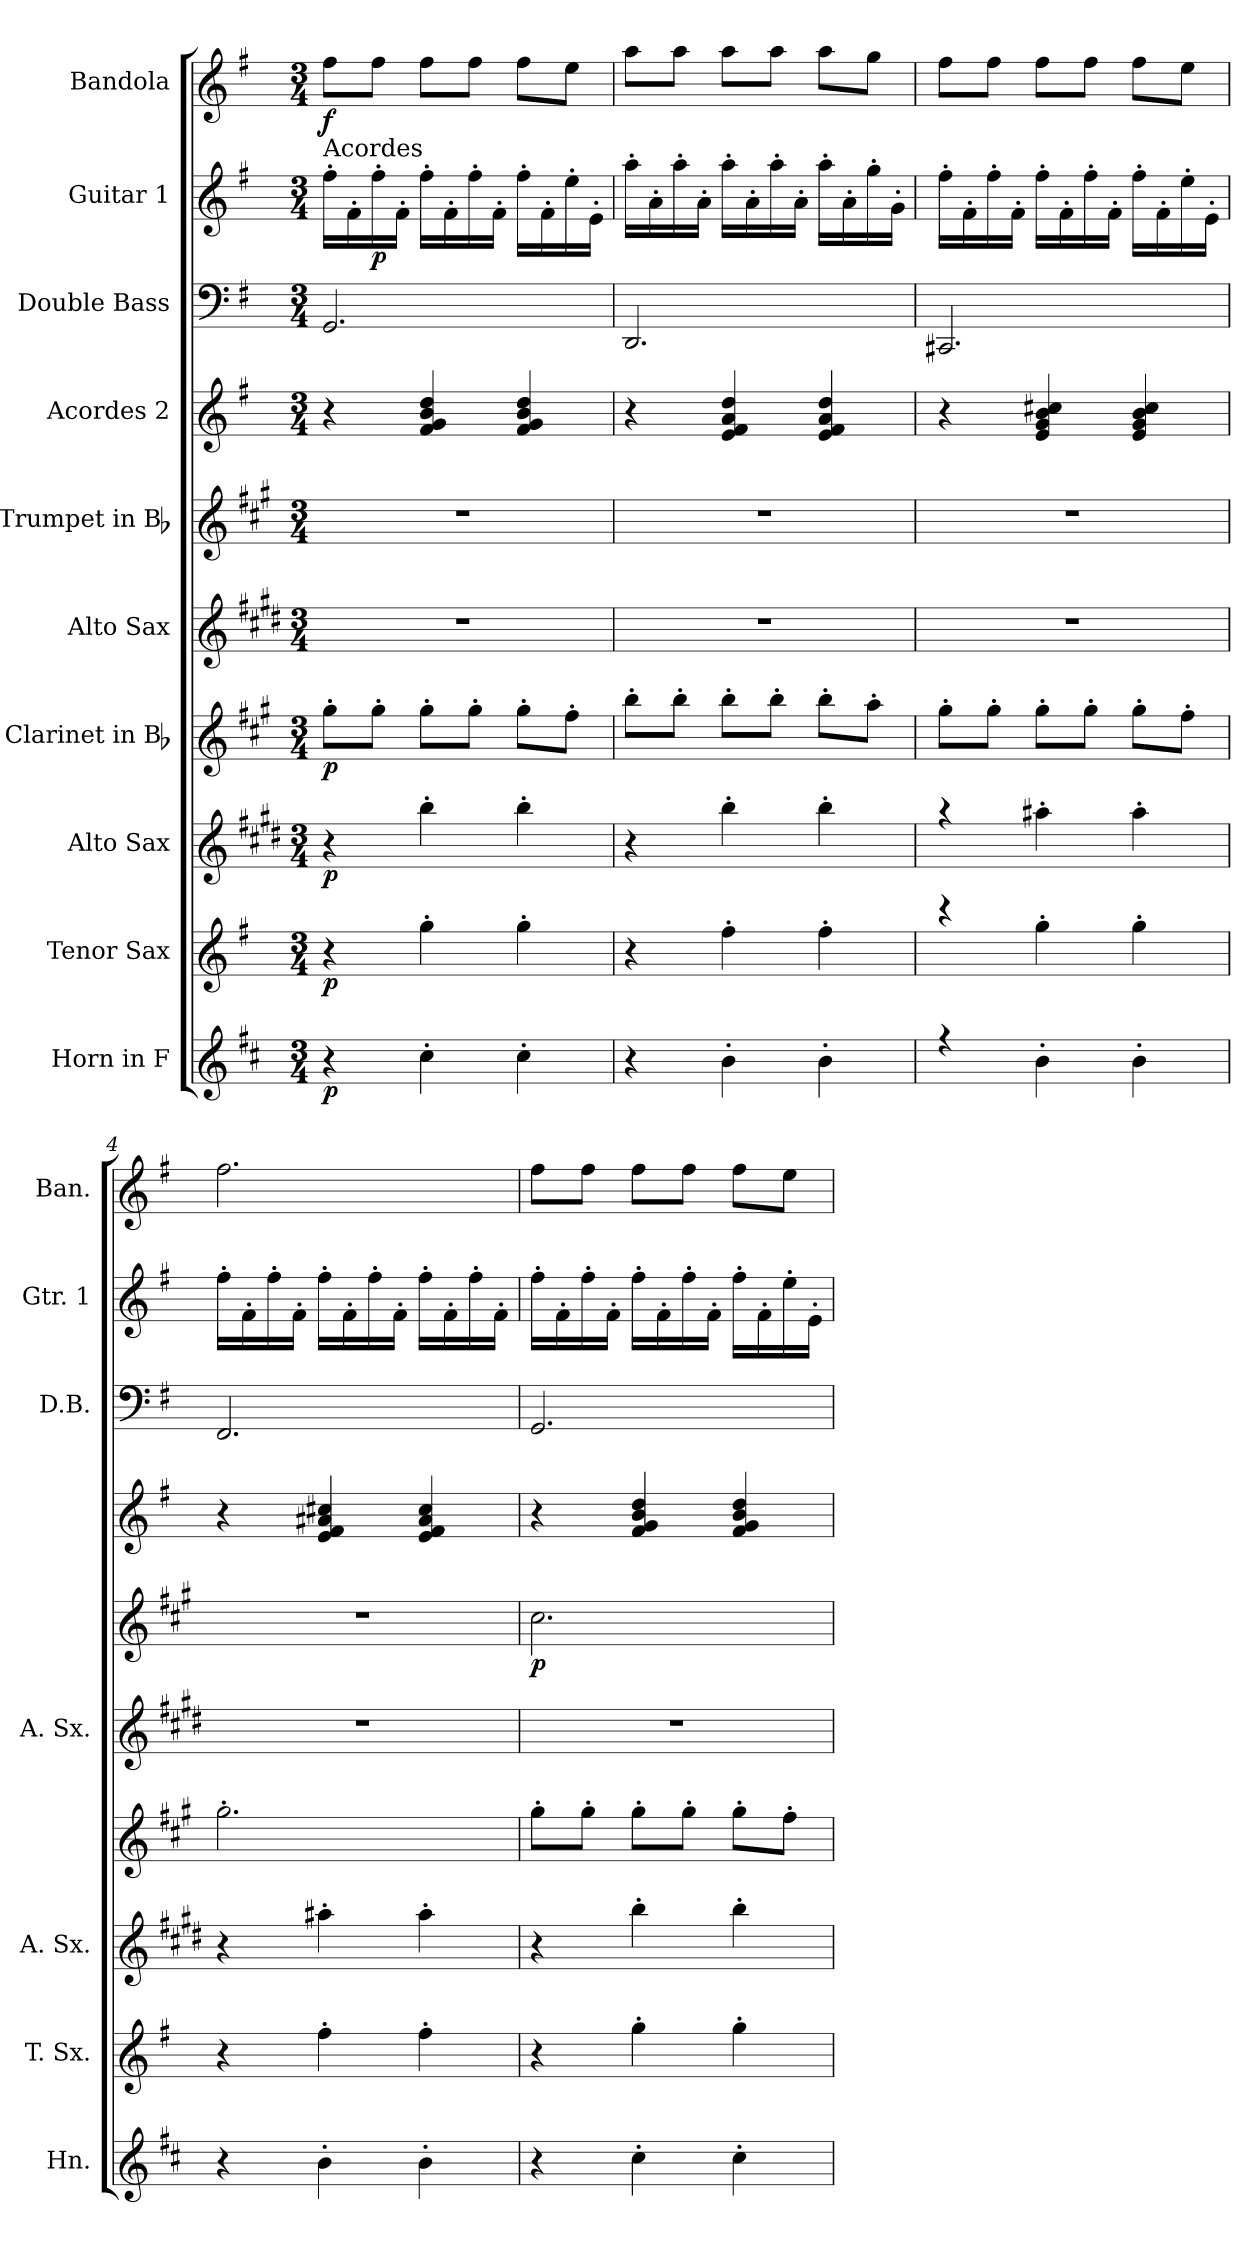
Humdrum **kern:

**kern	**dynam	**kern	**dynam	**kern	**dynam	**kern	**dynam	**kern	**kern	**dynam	**kern	**kern	**kern	**dynam	**kern	**dynam
*part10	*part10	*part9	*part9	*part8	*part8	*part7	*part7	*part6	*part5	*part5	*part4	*part3	*part2	*part2	*part1	*part1
*staff10	*staff10	*staff9	*staff9	*staff8	*staff8	*staff7	*staff7	*staff6	*staff5	*staff5	*staff4	*staff3	*staff2	*staff2	*staff1	*staff1
*I"Horn in F	*	*I"Tenor Sax	*	*I"Alto Sax	*	*I"Clarinet in Bb	*	*I"Alto Sax	*I"Trumpet in Bb	*	*I"Acordes 2	*I"Double Bass	*I"Guitar 1	*	*I"Bandola	*
*I'Hn.	*	*I'T. Sx.	*	*I'A. Sx.	*	*	*	*I'A. Sx.	*	*	*	*I'D.B.	*I'Gtr. 1	*	*I'Ban.	*
*clefG2	*	*clefG2	*	*clefG2	*	*clefG2	*	*clefG2	*clefG2	*	*clefG2	*clefF4	*clefG2	*	*clefG2	*
*ITrd4c7	*	*ITrd8c14	*	*ITrd5c9	*	*ITrd1c2	*	*ITrd5c9	*ITrd1c2	*	*ITrd7c12	*ITrd7c12	*ITrd7c12	*	*	*
*k[f#]	*	*k[f#]	*	*k[f#]	*	*k[f#]	*	*k[f#]	*k[f#]	*	*k[f#]	*k[f#]	*k[f#]	*	*k[f#]	*
*G:	*	*G:	*	*G:	*	*G:	*	*G:	*G:	*	*G:	*G:	*G:	*	*G:	*
*M3/4	*	*M3/4	*	*M3/4	*	*M3/4	*	*M3/4	*M3/4	*	*M3/4	*M3/4	*M3/4	*	*M3/4	*
*MM105	*	*MM105	*	*MM105	*	*MM105	*	*MM105	*MM105	*	*MM105	*MM105	*MM105	*	*MM105	*
=1	=1	=1	=1	=1	=1	=1	=1	=1	=1	=1	=1	=1	=1	=1	=1	=1
!	!	!	!	!	!	!	!	!	!	!	!	!	!	!	!LO:TX:b:t=Acordes	!
!	!LO:DY:b	!	!LO:DY:b	!	!LO:DY:b	!	!LO:DY:b	!	!	!	!	!	!	!	!	!LO:DY:b
4r	p	4r	p	4r	p	8ff#'\L	p	2.r	2.r	.	4r	2.GGG/	16f#'\LL	.	8ff#\L	f
.	.	.	.	.	.	.	.	.	.	.	.	.	16F#'\	.	.	.
!	!	!	!	!	!	!	!	!	!	!	!	!	!	!LO:DY:b	!	!
.	.	.	.	.	.	8ff#'\J	.	.	.	.	.	.	16f#'\	p	8ff#\J	.
.	.	.	.	.	.	.	.	.	.	.	.	.	16F#'\JJ	.	.	.
4f#'\	.	4g'\	.	4dd'\	.	8ff#'\L	.	.	.	.	4F#/ 4G/ 4B/ 4d/	.	16f#'\LL	.	8ff#\L	.
.	.	.	.	.	.	.	.	.	.	.	.	.	16F#'\	.	.	.
.	.	.	.	.	.	8ff#'\J	.	.	.	.	.	.	16f#'\	.	8ff#\J	.
.	.	.	.	.	.	.	.	.	.	.	.	.	16F#'\JJ	.	.	.
4f#'\	.	4g'\	.	4dd'\	.	8ff#'\L	.	.	.	.	4F#/ 4G/ 4B/ 4d/	.	16f#'\LL	.	8ff#\L	.
.	.	.	.	.	.	.	.	.	.	.	.	.	16F#'\	.	.	.
.	.	.	.	.	.	8ee'\J	.	.	.	.	.	.	16e'\	.	8ee\J	.
.	.	.	.	.	.	.	.	.	.	.	.	.	16E'\JJ	.	.	.
=2	=2	=2	=2	=2	=2	=2	=2	=2	=2	=2	=2	=2	=2	=2	=2	=2
4r	.	4r	.	4r	.	8aa'\L	.	2.r	2.r	.	4r	2.DDD/	16a'\LL	.	8aa\L	.
.	.	.	.	.	.	.	.	.	.	.	.	.	16A'\	.	.	.
.	.	.	.	.	.	8aa'\J	.	.	.	.	.	.	16a'\	.	8aa\J	.
.	.	.	.	.	.	.	.	.	.	.	.	.	16A'\JJ	.	.	.
4e'\	.	4f#'\	.	4dd'\	.	8aa'\L	.	.	.	.	4E/ 4F#/ 4A/ 4d/	.	16a'\LL	.	8aa\L	.
.	.	.	.	.	.	.	.	.	.	.	.	.	16A'\	.	.	.
.	.	.	.	.	.	8aa'\J	.	.	.	.	.	.	16a'\	.	8aa\J	.
.	.	.	.	.	.	.	.	.	.	.	.	.	16A'\JJ	.	.	.
4e'\	.	4f#'\	.	4dd'\	.	8aa'\L	.	.	.	.	4E/ 4F#/ 4A/ 4d/	.	16a'\LL	.	8aa\L	.
.	.	.	.	.	.	.	.	.	.	.	.	.	16A'\	.	.	.
.	.	.	.	.	.	8gg'\J	.	.	.	.	.	.	16g'\	.	8gg\J	.
.	.	.	.	.	.	.	.	.	.	.	.	.	16G'\JJ	.	.	.
!!LO:PB:g=z
=3	=3	=3	=3	=3	=3	=3	=3	=3	=3	=3	=3	=3	=3	=3	=3	=3
4rff	.	4rccc	.	4raa	.	8ff#'\L	.	2.r	2.r	.	4r	2.CCC#X/	16f#'\LL	.	8ff#\L	.
.	.	.	.	.	.	.	.	.	.	.	.	.	16F#'\	.	.	.
.	.	.	.	.	.	8ff#'\J	.	.	.	.	.	.	16f#'\	.	8ff#\J	.
.	.	.	.	.	.	.	.	.	.	.	.	.	16F#'\JJ	.	.	.
4e'\	.	4g'\	.	4cc#X'\	.	8ff#'\L	.	.	.	.	4E/ 4G/ 4B/ 4c#X/	.	16f#'\LL	.	8ff#\L	.
.	.	.	.	.	.	.	.	.	.	.	.	.	16F#'\	.	.	.
.	.	.	.	.	.	8ff#'\J	.	.	.	.	.	.	16f#'\	.	8ff#\J	.
.	.	.	.	.	.	.	.	.	.	.	.	.	16F#'\JJ	.	.	.
4e'\	.	4g'\	.	4cc#'\	.	8ff#'\L	.	.	.	.	4E/ 4G/ 4B/ 4c#/	.	16f#'\LL	.	8ff#\L	.
.	.	.	.	.	.	.	.	.	.	.	.	.	16F#'\	.	.	.
.	.	.	.	.	.	8ee'\J	.	.	.	.	.	.	16e'\	.	8ee\J	.
.	.	.	.	.	.	.	.	.	.	.	.	.	16E'\JJ	.	.	.
=4	=4	=4	=4	=4	=4	=4	=4	=4	=4	=4	=4	=4	=4	=4	=4	=4
4r	.	4r	.	4r	.	2.ff#'\	.	2.r	2.r	.	4r	2.FFF#/	16f#'\LL	.	2.ff#\	.
.	.	.	.	.	.	.	.	.	.	.	.	.	16F#'\	.	.	.
.	.	.	.	.	.	.	.	.	.	.	.	.	16f#'\	.	.	.
.	.	.	.	.	.	.	.	.	.	.	.	.	16F#'\JJ	.	.	.
4e'\	.	4f#'\	.	4cc#X'\	.	.	.	.	.	.	4E/ 4F#/ 4A#X/ 4c#X/	.	16f#'\LL	.	.	.
.	.	.	.	.	.	.	.	.	.	.	.	.	16F#'\	.	.	.
.	.	.	.	.	.	.	.	.	.	.	.	.	16f#'\	.	.	.
.	.	.	.	.	.	.	.	.	.	.	.	.	16F#'\JJ	.	.	.
4e'\	.	4f#'\	.	4cc#'\	.	.	.	.	.	.	4E/ 4F#/ 4A#/ 4c#/	.	16f#'\LL	.	.	.
.	.	.	.	.	.	.	.	.	.	.	.	.	16F#'\	.	.	.
.	.	.	.	.	.	.	.	.	.	.	.	.	16f#'\	.	.	.
.	.	.	.	.	.	.	.	.	.	.	.	.	16F#'\JJ	.	.	.
!!LO:PB:g=z
=5	=5	=5	=5	=5	=5	=5	=5	=5	=5	=5	=5	=5	=5	=5	=5	=5
!	!	!	!	!	!	!	!	!	!	!LO:DY:b	!	!	!	!	!	!
4r	.	4r	.	4r	.	8ff#'\L	.	2.r	2.b\	p	4r	2.GGG/	16f#'\LL	.	8ff#\L	.
.	.	.	.	.	.	.	.	.	.	.	.	.	16F#'\	.	.	.
.	.	.	.	.	.	8ff#'\J	.	.	.	.	.	.	16f#'\	.	8ff#\J	.
.	.	.	.	.	.	.	.	.	.	.	.	.	16F#'\JJ	.	.	.
4f#'\	.	4g'\	.	4dd'\	.	8ff#'\L	.	.	.	.	4F#/ 4G/ 4B/ 4d/	.	16f#'\LL	.	8ff#\L	.
.	.	.	.	.	.	.	.	.	.	.	.	.	16F#'\	.	.	.
.	.	.	.	.	.	8ff#'\J	.	.	.	.	.	.	16f#'\	.	8ff#\J	.
.	.	.	.	.	.	.	.	.	.	.	.	.	16F#'\JJ	.	.	.
4f#'\	.	4g'\	.	4dd'\	.	8ff#'\L	.	.	.	.	4F#/ 4G/ 4B/ 4d/	.	16f#'\LL	.	8ff#\L	.
.	.	.	.	.	.	.	.	.	.	.	.	.	16F#'\	.	.	.
.	.	.	.	.	.	8ee'\J	.	.	.	.	.	.	16e'\	.	8ee\J	.
.	.	.	.	.	.	.	.	.	.	.	.	.	16E'\JJ	.	.	.
=	=	=	=	=	=	=	=	=	=	=	=	=	=	=	=	=
*-	*-	*-	*-	*-	*-	*-	*-	*-	*-	*-	*-	*-	*-	*-	*-	*-
